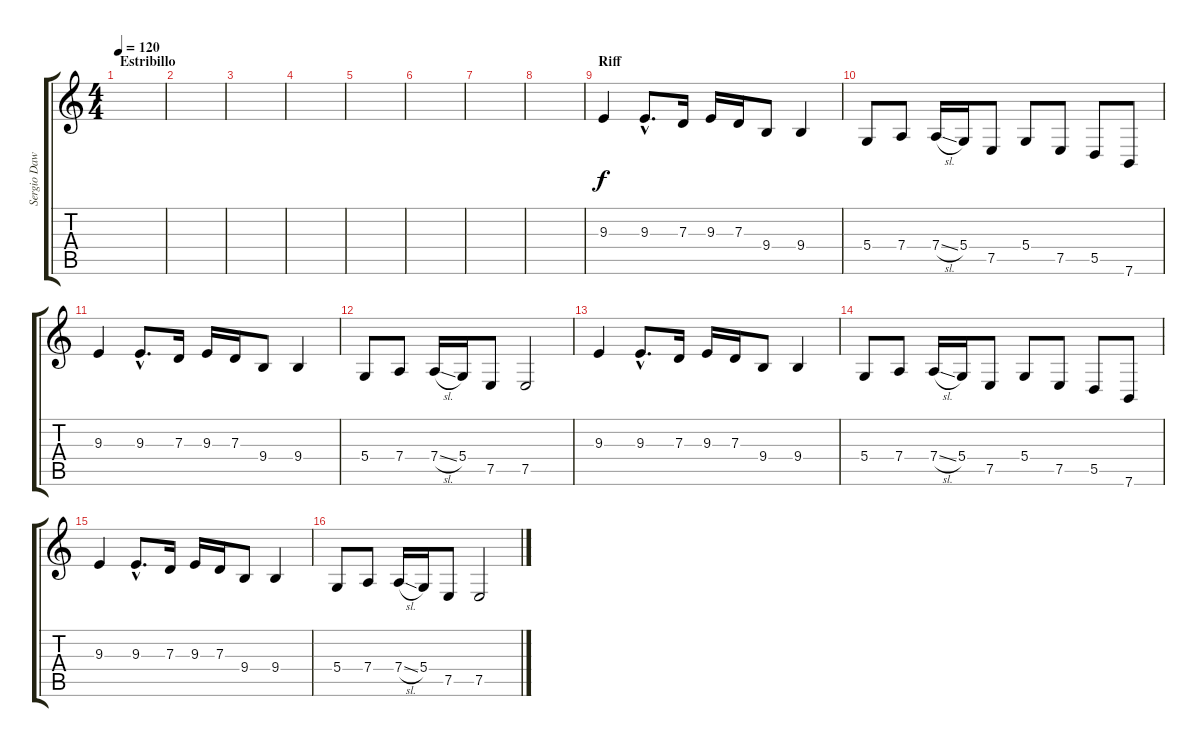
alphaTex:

\track ("Sergio Dawi" "Sergio Daw") {instrument altosax}
\staff {score tabs}
\tuning (E4 B3 G3 D3 A2 E2) {hide}
\ts (4 4)
\section ("" "Estribillo")
\tempo 120
\clef g2
\ks c
|
|
|
|
|
|
|
|
\section ("" "Riff")
9.3.4{volume 10} 9.3{hac}.8{d} 7.3.16 9.3.16 7.3.16 9.4.8 9.4.4 |
5.4.8 7.4.8 7.4{sl}.16 5.4.16 7.5.8 5.4.8 7.5.8 5.5.8 7.6.8 |
9.3.4 9.3{hac}.8{d} 7.3.16 9.3.16 7.3.16 9.4.8 9.4.4 |
5.4.8 7.4.8 7.4{sl}.16 5.4.16 7.5.8 7.5.2 |
9.3.4 9.3{hac}.8{d} 7.3.16 9.3.16 7.3.16 9.4.8 9.4.4 |
5.4.8 7.4.8 7.4{sl}.16 5.4.16 7.5.8 5.4.8 7.5.8 5.5.8 7.6.8 |
9.3.4 9.3{hac}.8{d} 7.3.16 9.3.16 7.3.16 9.4.8 9.4.4 |
5.4.8 7.4.8 7.4{sl}.16 5.4.16 7.5.8 7.5.2
